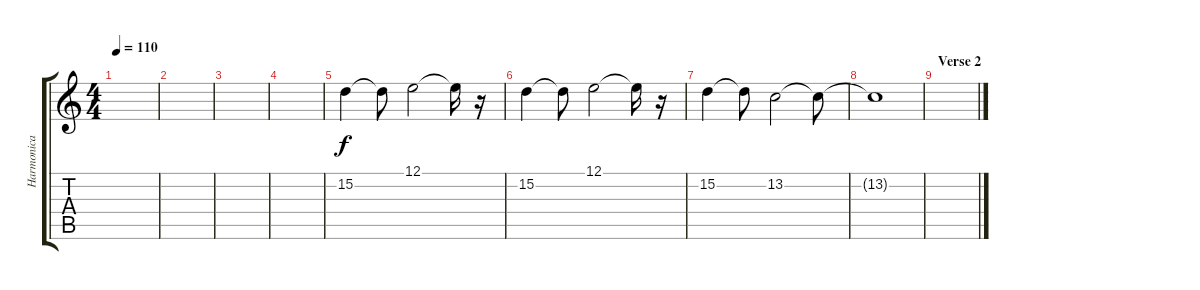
\track ("Harmonica" "Harmonica") {instrument harmonica}
\staff {score tabs}
\tuning (E4 B3 G3 D3 A2 E2) {hide}
\ts (4 4)
\tempo 110
\clef g2
\ks c
|
|
|
|
15.2.4 15.2{t}.8 12.1.2 12.1{t}.16 r.16 |
15.2.4 15.2{t}.8 12.1.2 12.1{t}.16 r.16 |
15.2.4 15.2{t}.8 13.2.2 13.2{t}.8 |
13.2{t}.1{volume 4} |
\section ("" "Verse 2")
